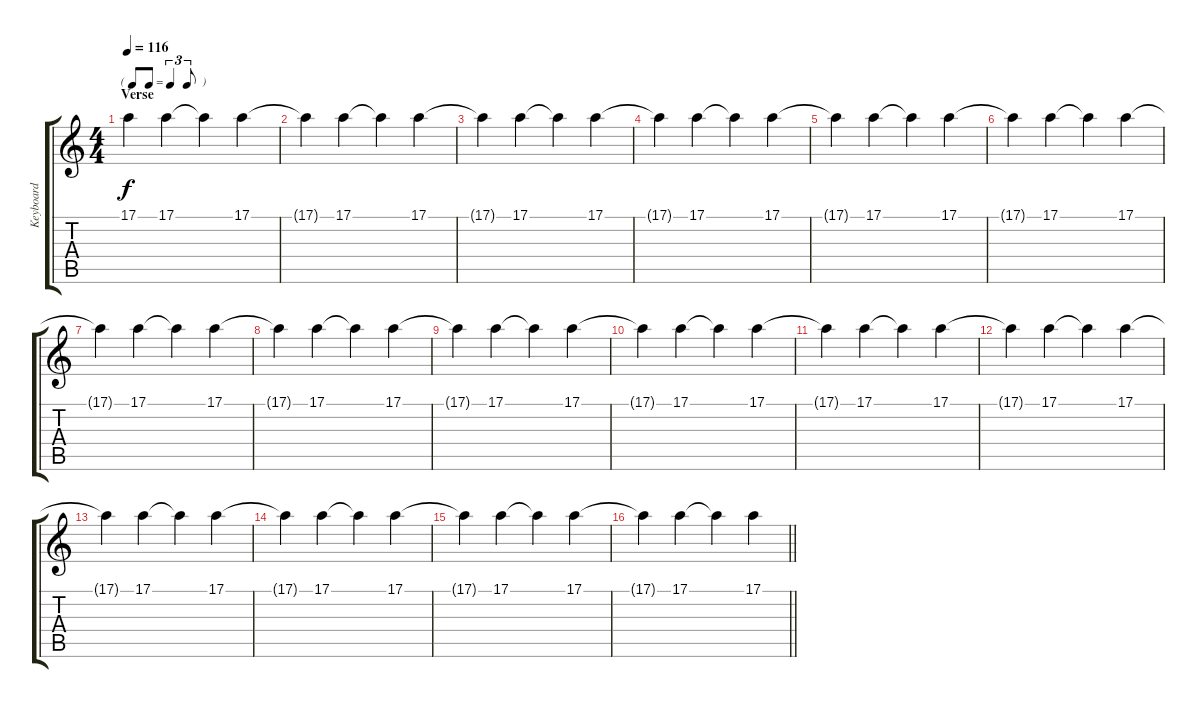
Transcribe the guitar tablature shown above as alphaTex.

\track ("Keyboard" "Keyboard") {instrument acousticgrandpiano}
\staff {score tabs}
\tuning (E4 B3 G3 D3 A2 E2) {hide}
\ts (4 4)
\tf triplet8th
\section ("" "Verse")
\tempo 116
\clef g2
\ks c
17.1{t}.4{dy f} 17.1.4 17.1{t}.4 17.1.4 |
17.1{t}.4 17.1.4 17.1{t}.4 17.1.4 |
17.1{t}.4 17.1.4 17.1{t}.4 17.1.4 |
17.1{t}.4 17.1.4 17.1{t}.4 17.1.4 |
17.1{t}.4 17.1.4 17.1{t}.4 17.1.4 |
17.1{t}.4 17.1.4 17.1{t}.4 17.1.4 |
17.1{t}.4 17.1.4 17.1{t}.4 17.1.4 |
17.1{t}.4 17.1.4 17.1{t}.4 17.1.4 |
17.1{t}.4 17.1.4 17.1{t}.4 17.1.4 |
17.1{t}.4 17.1.4 17.1{t}.4 17.1.4 |
17.1{t}.4 17.1.4 17.1{t}.4 17.1.4 |
17.1{t}.4 17.1.4 17.1{t}.4 17.1.4 |
17.1{t}.4 17.1.4 17.1{t}.4 17.1.4 |
17.1{t}.4 17.1.4 17.1{t}.4 17.1.4 |
17.1{t}.4 17.1.4 17.1{t}.4 17.1.4 |
\barLineRight lightlight
17.1{t}.4 17.1.4 17.1{t}.4 17.1.4
